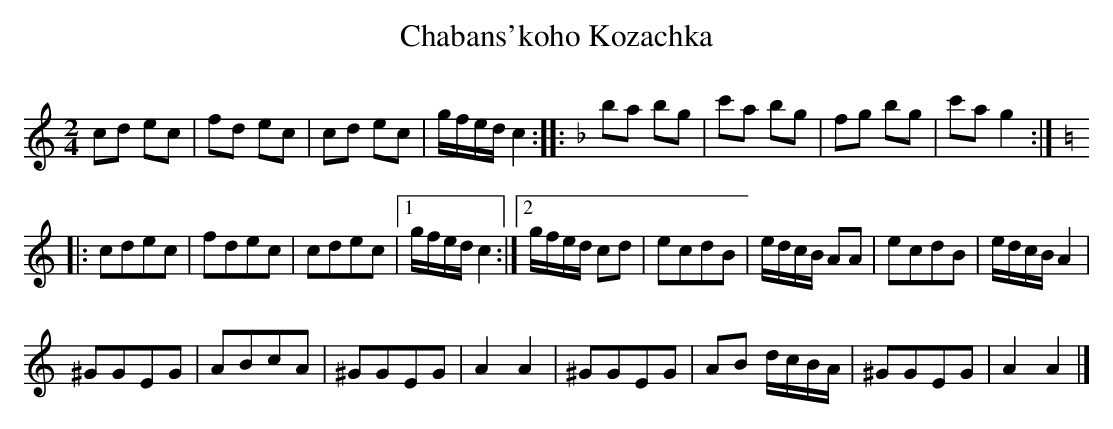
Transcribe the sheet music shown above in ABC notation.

X:1
T:Chabans'koho Kozachka
Q:120
M:2/4
L:1/8
K:Am
cd ec | fd ec | cd ec | g/2f/2e/2d/2 c2 :: \
K:Gdor
ba bg | c'a bg | fg bg | c'a g2 ::
K:Am
cdec | fdec | cdec \
|1 g/2f/2e/2d/2 c2 :|2 g/2f/2e/2d/2 cd | \
ecdB | e/2d/2c/2B/2 AA | ecdB | e/2d/2c/2B/2 A2 |
^GGEG | ABcA | ^GGEG | A2A2 | \
^GGEG | AB d/2c/2B/2A/2 | ^GGEG | A2A2 |]
